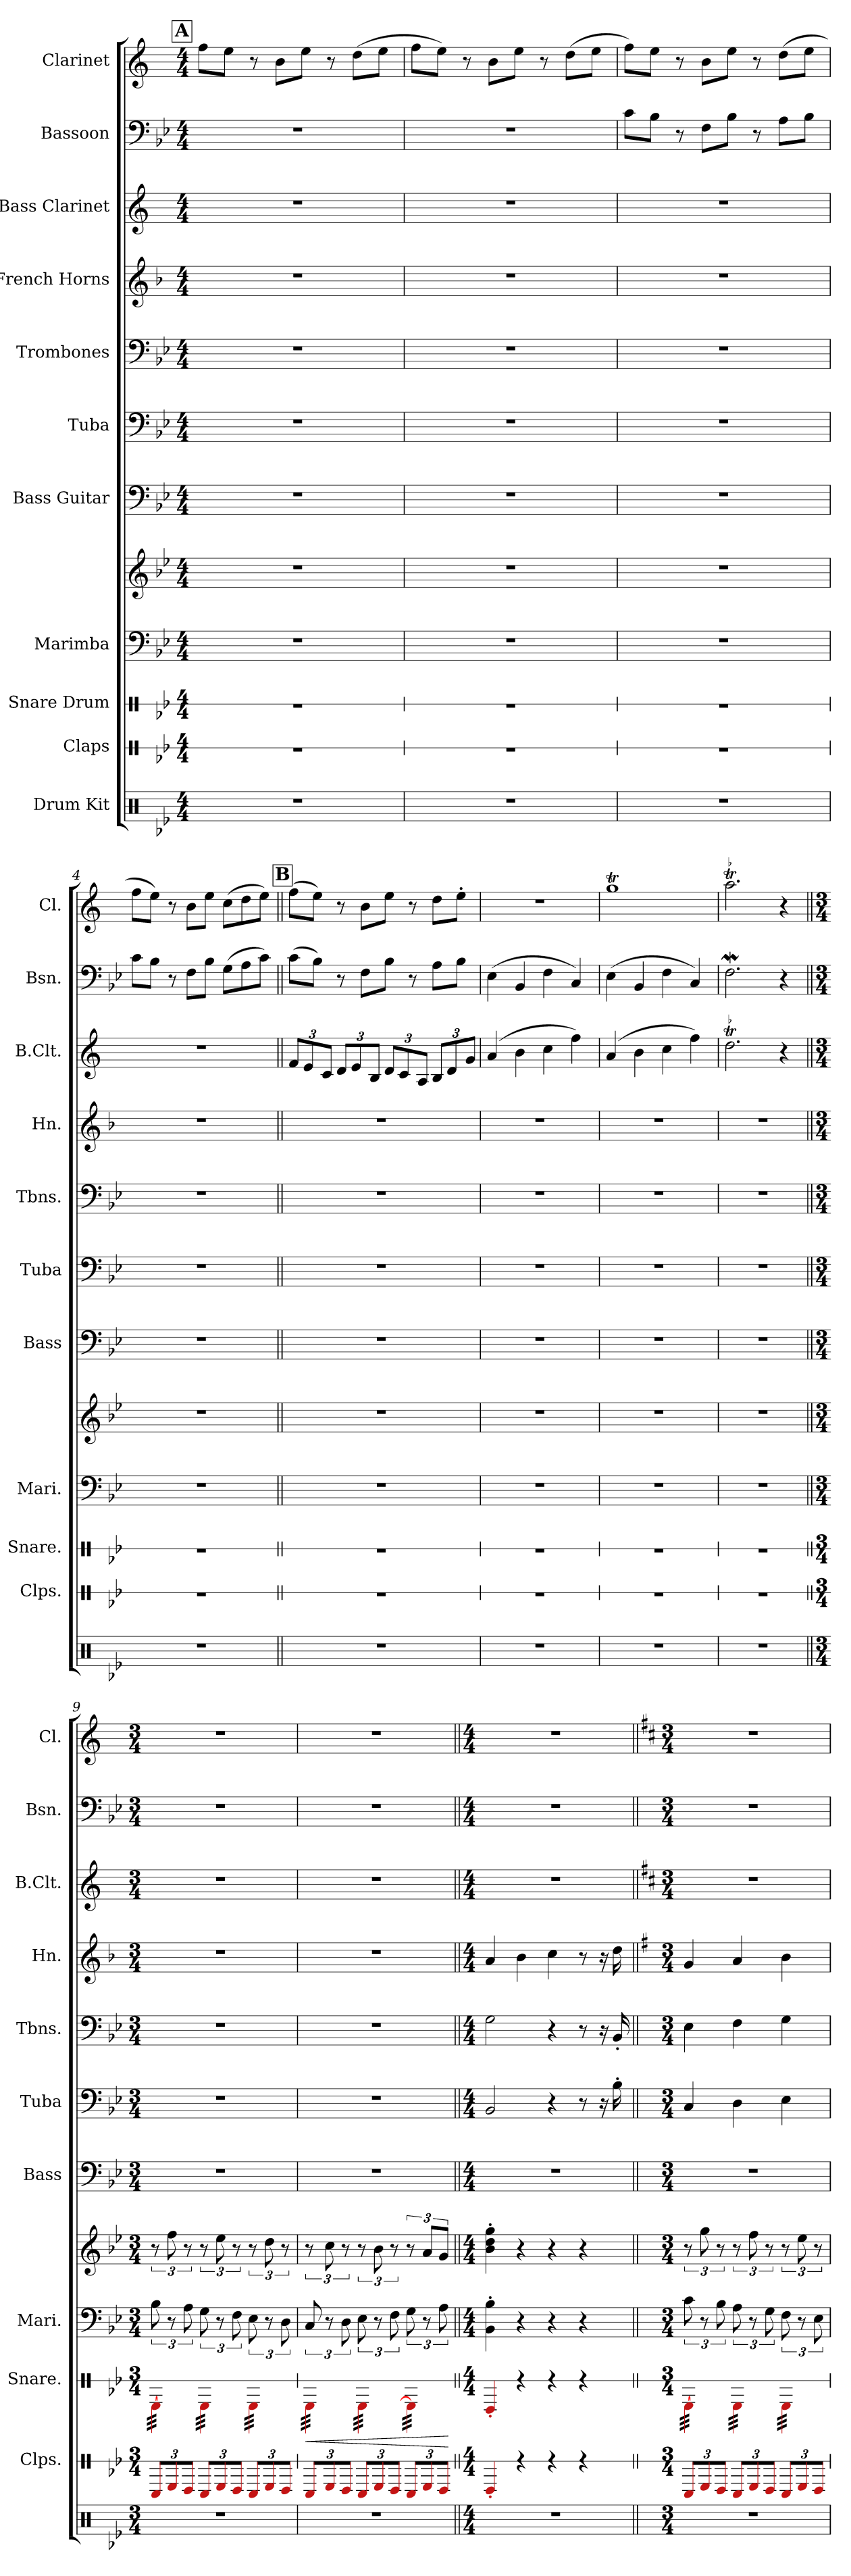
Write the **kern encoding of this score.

**kern	**kern	**kern	**dynam	**kern	**kern	**kern	**kern	**kern	**kern	**kern	**kern	**kern
*part11	*part10	*part9	*part9	*part8	*part8	*part7	*part6	*part5	*part4	*part3	*part2	*part1
*staff12	*staff11	*staff10	*staff10	*staff9	*staff8	*staff7	*staff6	*staff5	*staff4	*staff3	*staff2	*staff1
*I"Drum Kit	*I"Claps	*I"Snare Drum	*	*I"Marimba	*	*I"Bass Guitar	*I"Tuba	*I"Trombones	*I"French Horns	*I"Bass Clarinet	*I"Bassoon	*I"Clarinet
*	*I'Clps.	*I'Snare.	*	*I'Mari.	*	*I'Bass	*I'Tuba	*I'Tbns.	*I'Hn.	*I'B.Clt.	*I'Bsn.	*I'Cl.
*stria5	*stria1	*stria1	*	*stria5	*stria5	*stria5	*stria5	*stria5	*stria5	*stria5	*stria5	*stria5
*clefX	*clefX	*clefX	*	*clefF4	*clefG2	*clefF4	*clefF4	*clefF4	*clefG2	*clefG2	*clefF4	*clefG2
*	*	*	*	*	*	*	*	*	*ITrd4c7	*ITrd1c2	*	*ITrd1c2
*k[b-e-]	*k[b-e-]	*k[b-e-]	*	*k[b-e-]	*k[b-e-]	*k[b-e-]	*k[b-e-]	*k[b-e-]	*k[b-e-]	*k[b-e-]	*k[b-e-]	*k[b-e-]
*B-:	*B-:	*B-:	*	*B-:	*B-:	*B-:	*B-:	*B-:	*B-:	*B-:	*B-:	*B-:
*M4/4	*M4/4	*M4/4	*	*M4/4	*M4/4	*M4/4	*M4/4	*M4/4	*M4/4	*M4/4	*M4/4	*M4/4
*MM110	*MM110	*MM110	*	*MM110	*MM110	*MM110	*MM110	*MM110	*MM110	*MM110	*MM110	*MM110
!!LO:REH:place=s1:t=A
=1	=1	=1	=1	=1	=1	=1	=1	=1	=1	=1	=1	=1
1r	1r	1r	.	1r	1r	1r	1r	1r	1r	1r	1r	8ee-\L
.	.	.	.	.	.	.	.	.	.	.	.	8dd\J
.	.	.	.	.	.	.	.	.	.	.	.	8r
.	.	.	.	.	.	.	.	.	.	.	.	8a\L
.	.	.	.	.	.	.	.	.	.	.	.	8dd\J
.	.	.	.	.	.	.	.	.	.	.	.	8r
.	.	.	.	.	.	.	.	.	.	.	.	(>8cc\L
.	.	.	.	.	.	.	.	.	.	.	.	8dd\J
=2	=2	=2	=2	=2	=2	=2	=2	=2	=2	=2	=2	=2
1r	1r	1r	.	1r	1r	1r	1r	1r	1r	1r	1r	8ee-\L
.	.	.	.	.	.	.	.	.	.	.	.	8dd\J)
.	.	.	.	.	.	.	.	.	.	.	.	8r
.	.	.	.	.	.	.	.	.	.	.	.	8a\L
.	.	.	.	.	.	.	.	.	.	.	.	8dd\J
.	.	.	.	.	.	.	.	.	.	.	.	8r
.	.	.	.	.	.	.	.	.	.	.	.	(>8cc\L
.	.	.	.	.	.	.	.	.	.	.	.	8dd\J
=3	=3	=3	=3	=3	=3	=3	=3	=3	=3	=3	=3	=3
1r	1r	1r	.	1r	1r	1r	1r	1r	1r	1r	8c\L	8ee-\L)
.	.	.	.	.	.	.	.	.	.	.	8B-\J	8dd\J
.	.	.	.	.	.	.	.	.	.	.	8r	8r
.	.	.	.	.	.	.	.	.	.	.	8F\L	8a\L
.	.	.	.	.	.	.	.	.	.	.	8B-\J	8dd\J
.	.	.	.	.	.	.	.	.	.	.	8r	8r
.	.	.	.	.	.	.	.	.	.	.	8A\L	(>8cc\L
.	.	.	.	.	.	.	.	.	.	.	8B-\J	8dd\J
=4	=4	=4	=4	=4	=4	=4	=4	=4	=4	=4	=4	=4
1r	1r	1r	.	1r	1r	1r	1r	1r	1r	1r	8c\L	8ee-\L
.	.	.	.	.	.	.	.	.	.	.	8B-\J	8dd\J)
.	.	.	.	.	.	.	.	.	.	.	8r	8r
.	.	.	.	.	.	.	.	.	.	.	8F\L	8a\L
.	.	.	.	.	.	.	.	.	.	.	8B-\J	8dd\J
.	.	.	.	.	.	.	.	.	.	.	(>8G\L	(>8b-\L
.	.	.	.	.	.	.	.	.	.	.	8A\	8cc\
.	.	.	.	.	.	.	.	.	.	.	8c\J)	8dd\J)
!!LO:REH:place=s1:t=B
=5||	=5||	=5||	=5||	=5||	=5||	=5||	=5||	=5||	=5||	=5||	=5||	=5||
1r	1r	1r	.	1r	1r	1r	1r	1r	1r	12e-/L	(>8c\L	(>8ee-\L
.	.	.	.	.	.	.	.	.	.	12d/	.	.
.	.	.	.	.	.	.	.	.	.	.	8B-\J)	8dd\J)
.	.	.	.	.	.	.	.	.	.	12B-/J	.	.
.	.	.	.	.	.	.	.	.	.	12c/L	8r	8r
.	.	.	.	.	.	.	.	.	.	12d/	.	.
.	.	.	.	.	.	.	.	.	.	.	8F\L	8a\L
.	.	.	.	.	.	.	.	.	.	12A/J	.	.
.	.	.	.	.	.	.	.	.	.	12c/L	8B-\J	8dd\J
.	.	.	.	.	.	.	.	.	.	12B-/	.	.
.	.	.	.	.	.	.	.	.	.	.	8r	8r
.	.	.	.	.	.	.	.	.	.	12G/J	.	.
.	.	.	.	.	.	.	.	.	.	12A/L	8A\L	8cc\L
.	.	.	.	.	.	.	.	.	.	12c/	.	.
.	.	.	.	.	.	.	.	.	.	.	8B-\J	8dd'\J
.	.	.	.	.	.	.	.	.	.	12f/J	.	.
=6	=6	=6	=6	=6	=6	=6	=6	=6	=6	=6	=6	=6
1r	1r	1r	.	1r	1r	1r	1r	1r	1r	(>4g/	(>4E-\	1r
.	.	.	.	.	.	.	.	.	.	4a\	4BB-/	.
.	.	.	.	.	.	.	.	.	.	4b-\	4F\	.
.	.	.	.	.	.	.	.	.	.	4ee-\)	4C/)	.
=7	=7	=7	=7	=7	=7	=7	=7	=7	=7	=7	=7	=7
1r	1r	1r	.	1r	1r	1r	1r	1r	1r	(>4g/	(>4E-\	1ffT
.	.	.	.	.	.	.	.	.	.	4a\	4BB-/	.
.	.	.	.	.	.	.	.	.	.	4b-\	4F\	.
.	.	.	.	.	.	.	.	.	.	4ee-\)	4C/)	.
=8	=8	=8	=8	=8	=8	=8	=8	=8	=8	=8	=8	=8
1r	1r	1r	.	1r	1r	1r	1r	1r	1r	2.cct\	2.FW\	2.ggt\
.	.	.	.	.	.	.	.	.	.	4r	4r	4r
=9||	=9||	=9||	=9||	=9||	=9||	=9||	=9||	=9||	=9||	=9||	=9||	=9||
*M3/4	*M3/4	*M3/4	*	*M3/4	*M3/4	*M3/4	*M3/4	*M3/4	*M3/4	*M3/4	*M3/4	*M3/4
*	*	*	*	*	*	*	*	*	*	*	*	*MM180
!LO:N:vis=1	!	!	!	!	!	!LO:N:vis=1	!LO:N:vis=1	!LO:N:vis=1	!LO:N:vis=1	!LO:N:vis=1	!LO:N:vis=1	!LO:N:vis=1
*	*	*tremolo	*	*	*	*	*	*	*	*	*	*
2.r	12C/L	[32En\LLL	.	12B-\	12r	2.r	2.r	2.r	2.r	2.r	2.r	2.r
.	.	32En\	.	.	.	.	.	.	.	.	.	.
.	.	32En\	.	.	.	.	.	.	.	.	.	.
.	12En/	.	.	12r	12ff\	.	.	.	.	.	.	.
.	.	32En\	.	.	.	.	.	.	.	.	.	.
.	.	32En\	.	.	.	.	.	.	.	.	.	.
.	.	32En\	.	.	.	.	.	.	.	.	.	.
.	12D/J	.	.	12A\	12r	.	.	.	.	.	.	.
.	.	32En\	.	.	.	.	.	.	.	.	.	.
.	.	32En\JJJ	.	.	.	.	.	.	.	.	.	.
.	12C/L	32E\LLL	.	12G\	12r	.	.	.	.	.	.	.
.	.	32E\	.	.	.	.	.	.	.	.	.	.
.	.	32E\	.	.	.	.	.	.	.	.	.	.
.	12En/	.	.	12r	12ee-\	.	.	.	.	.	.	.
.	.	32E\	.	.	.	.	.	.	.	.	.	.
.	.	32E\	.	.	.	.	.	.	.	.	.	.
.	.	32E\	.	.	.	.	.	.	.	.	.	.
.	12D/J	.	.	12F\	12r	.	.	.	.	.	.	.
.	.	32E\	.	.	.	.	.	.	.	.	.	.
.	.	32E\JJJ	.	.	.	.	.	.	.	.	.	.
.	12C/L	32E\LLL	.	12E-\	12r	.	.	.	.	.	.	.
.	.	32E\	.	.	.	.	.	.	.	.	.	.
.	.	32E\	.	.	.	.	.	.	.	.	.	.
.	12En/	.	.	12r	12dd\	.	.	.	.	.	.	.
.	.	32E\	.	.	.	.	.	.	.	.	.	.
.	.	32E\	.	.	.	.	.	.	.	.	.	.
.	.	32E\	.	.	.	.	.	.	.	.	.	.
.	12D/J	.	.	12D\	12r	.	.	.	.	.	.	.
.	.	32E\	.	.	.	.	.	.	.	.	.	.
.	.	32E\JJJ	.	.	.	.	.	.	.	.	.	.
=10	=10	=10	=10	=10	=10	=10	=10	=10	=10	=10	=10	=10
!LO:N:vis=1	!	!	!LO:HP:b	!	!	!LO:N:vis=1	!LO:N:vis=1	!LO:N:vis=1	!LO:N:vis=1	!LO:N:vis=1	!LO:N:vis=1	!LO:N:vis=1
2.r	12C/L	32E\LLL	<	12C/	12r	2.r	2.r	2.r	2.r	2.r	2.r	2.r
.	.	32E\	.	.	.	.	.	.	.	.	.	.
.	.	32E\	.	.	.	.	.	.	.	.	.	.
.	12En/	.	.	12r	12cc\	.	.	.	.	.	.	.
.	.	32E\	.	.	.	.	.	.	.	.	.	.
.	.	32E\	.	.	.	.	.	.	.	.	.	.
.	.	32E\	.	.	.	.	.	.	.	.	.	.
.	12D/J	.	.	12D\	12r	.	.	.	.	.	.	.
.	.	32E\	.	.	.	.	.	.	.	.	.	.
.	.	32E\JJJ	.	.	.	.	.	.	.	.	.	.
.	12C/L	32E\LLL	.	12E-\	12r	.	.	.	.	.	.	.
.	.	32E\	.	.	.	.	.	.	.	.	.	.
.	.	32E\	.	.	.	.	.	.	.	.	.	.
.	12En/	.	.	12r	12b-\	.	.	.	.	.	.	.
.	.	32E\	.	.	.	.	.	.	.	.	.	.
.	.	32E\	.	.	.	.	.	.	.	.	.	.
.	.	32E\	.	.	.	.	.	.	.	.	.	.
.	12D/J	.	.	12F\	12r	.	.	.	.	.	.	.
.	.	32E\	.	.	.	.	.	.	.	.	.	.
.	.	32E\JJJ	.	.	.	.	.	.	.	.	.	.
.	12C/L	32E\]LLL	.	12G\	12r	.	.	.	.	.	.	.
.	.	32E\	.	.	.	.	.	.	.	.	.	.
.	.	32E\	.	.	.	.	.	.	.	.	.	.
.	12En/	.	.	12r	12a/L	.	.	.	.	.	.	.
.	.	32E\	.	.	.	.	.	.	.	.	.	.
.	.	32E\	.	.	.	.	.	.	.	.	.	.
.	.	32E\	.	.	.	.	.	.	.	.	.	.
.	12D/J	.	.	12A\	12g/J	.	.	.	.	.	.	.
.	.	32E\	.	.	.	.	.	.	.	.	.	.
.	.	32E\JJJ	.	.	.	.	.	.	.	.	.	.
*	*	*Xtremolo	*	*	*	*	*	*	*	*	*	*
.	.	.	[	.	.	.	.	.	.	.	.	.
=11||	=11||	=11||	=11||	=11||	=11||	=11||	=11||	=11||	=11||	=11||	=11||	=11||
*M4/4	*M4/4	*M4/4	*	*M4/4	*M4/4	*M4/4	*M4/4	*M4/4	*M4/4	*M4/4	*M4/4	*M4/4
*	*	*	*	*	*	*	*	*	*	*	*	*MM110
1r	4D'/	4D'/	.	4BB-\' 4B-\'	4b-\' 4dd\' 4gg\'	1r	2BB-/	2G\	4d/	1r	1r	1r
.	4r	4r	.	4r	4r	.	.	.	4e-\	.	.	.
.	4r	4r	.	4r	4r	.	4r	4r	4f\	.	.	.
.	4r	4r	.	4r	4r	.	8r	8r	8r	.	.	.
.	.	.	.	.	.	.	16r	16r	16r	.	.	.
.	.	.	.	.	.	.	16B-'\	16BB-'/	16g\	.	.	.
=12||	=12||	=12||	=12||	=12||	=12||	=12||	=12||	=12||	=12||	=12||	=12||	=12||
*k[]	*k[]	*k[]	*	*k[]	*k[]	*k[]	*k[]	*k[]	*k[]	*k[]	*k[]	*k[]
*C:	*C:	*C:	*	*C:	*C:	*C:	*C:	*C:	*C:	*C:	*C:	*C:
*M3/4	*M3/4	*M3/4	*	*M3/4	*M3/4	*M3/4	*M3/4	*M3/4	*M3/4	*M3/4	*M3/4	*M3/4
*	*	*	*	*	*	*	*	*	*	*	*	*MM180
!LO:N:vis=1	!	!	!	!	!	!LO:N:vis=1	!	!	!	!LO:N:vis=1	!LO:N:vis=1	!LO:N:vis=1
*	*	*tremolo	*	*	*	*	*	*	*	*	*	*
2.r	12C/L	[32E\LLL	.	12c\	12r	2.r	4C/	4E\	4c/	2.r	2.r	2.r
.	.	32E\	.	.	.	.	.	.	.	.	.	.
.	.	32E\	.	.	.	.	.	.	.	.	.	.
.	12E/	.	.	12r	12gg\	.	.	.	.	.	.	.
.	.	32E\	.	.	.	.	.	.	.	.	.	.
.	.	32E\	.	.	.	.	.	.	.	.	.	.
.	.	32E\	.	.	.	.	.	.	.	.	.	.
.	12D/J	.	.	12B\	12r	.	.	.	.	.	.	.
.	.	32E\	.	.	.	.	.	.	.	.	.	.
.	.	32E\JJJ	.	.	.	.	.	.	.	.	.	.
.	12C/L	32E\LLL	.	12A\	12r	.	4D\	4F\	4d/	.	.	.
.	.	32E\	.	.	.	.	.	.	.	.	.	.
.	.	32E\	.	.	.	.	.	.	.	.	.	.
.	12E/	.	.	12r	12ff\	.	.	.	.	.	.	.
.	.	32E\	.	.	.	.	.	.	.	.	.	.
.	.	32E\	.	.	.	.	.	.	.	.	.	.
.	.	32E\	.	.	.	.	.	.	.	.	.	.
.	12D/J	.	.	12G\	12r	.	.	.	.	.	.	.
.	.	32E\	.	.	.	.	.	.	.	.	.	.
.	.	32E\JJJ	.	.	.	.	.	.	.	.	.	.
.	12C/L	32E\LLL	.	12F\	12r	.	4E\	4G\	4e\	.	.	.
.	.	32E\	.	.	.	.	.	.	.	.	.	.
.	.	32E\	.	.	.	.	.	.	.	.	.	.
.	12E/	.	.	12r	12ee\	.	.	.	.	.	.	.
.	.	32E\	.	.	.	.	.	.	.	.	.	.
.	.	32E\	.	.	.	.	.	.	.	.	.	.
.	.	32E\	.	.	.	.	.	.	.	.	.	.
.	12D/J	.	.	12E\	12r	.	.	.	.	.	.	.
.	.	32E\	.	.	.	.	.	.	.	.	.	.
.	.	32E\JJJ	.	.	.	.	.	.	.	.	.	.
*	*	*Xtremolo	*	*	*	*	*	*	*	*	*	*
=	=	=	=	=	=	=	=	=	=	=	=	=
*-	*-	*-	*-	*-	*-	*-	*-	*-	*-	*-	*-	*-
